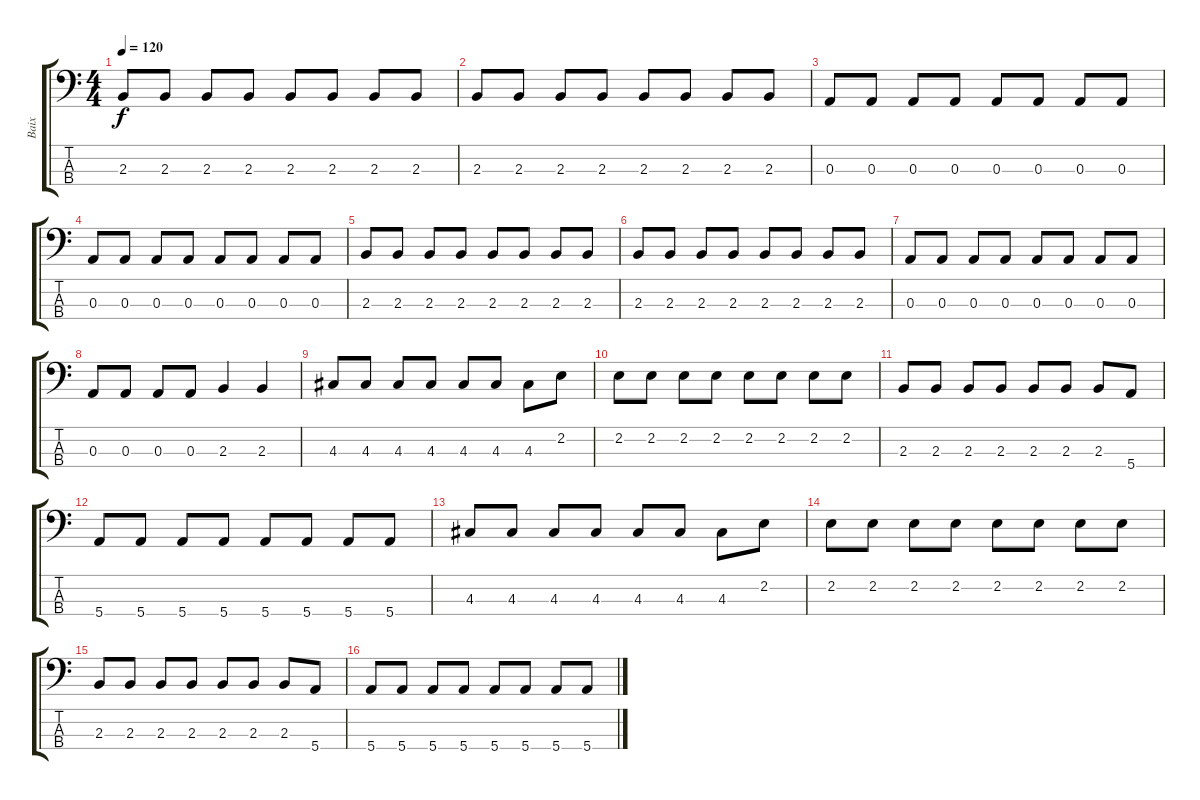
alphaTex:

\track ("Baix" "Baix") {instrument electricbassfinger}
\staff {score tabs}
\tuning (G2 D2 A1 E1) {hide}
\ts (4 4)
\tempo 120
\clef f4
\ks c
2.3.8{dy f} 2.3.8 2.3.8 2.3.8 2.3.8 2.3.8 2.3.8 2.3.8 |
2.3.8 2.3.8 2.3.8 2.3.8 2.3.8 2.3.8 2.3.8 2.3.8 |
0.3.8 0.3.8 0.3.8 0.3.8 0.3.8 0.3.8 0.3.8 0.3.8 |
0.3.8 0.3.8 0.3.8 0.3.8 0.3.8 0.3.8 0.3.8 0.3.8 |
2.3.8 2.3.8 2.3.8 2.3.8 2.3.8 2.3.8 2.3.8 2.3.8 |
2.3.8 2.3.8 2.3.8 2.3.8 2.3.8 2.3.8 2.3.8 2.3.8 |
0.3.8 0.3.8 0.3.8 0.3.8 0.3.8 0.3.8 0.3.8 0.3.8 |
0.3.8 0.3.8 0.3.8 0.3.8 2.3.4 2.3.4 |
4.3.8 4.3.8 4.3.8 4.3.8 4.3.8 4.3.8 4.3.8 2.2.8 |
2.2.8 2.2.8 2.2.8 2.2.8 2.2.8 2.2.8 2.2.8 2.2.8 |
2.3.8 2.3.8 2.3.8 2.3.8 2.3.8 2.3.8 2.3.8 5.4.8 |
5.4.8 5.4.8 5.4.8 5.4.8 5.4.8 5.4.8 5.4.8 5.4.8 |
4.3.8 4.3.8 4.3.8 4.3.8 4.3.8 4.3.8 4.3.8 2.2.8 |
2.2.8 2.2.8 2.2.8 2.2.8 2.2.8 2.2.8 2.2.8 2.2.8 |
2.3.8 2.3.8 2.3.8 2.3.8 2.3.8 2.3.8 2.3.8 5.4.8 |
5.4.8 5.4.8 5.4.8 5.4.8 5.4.8 5.4.8 5.4.8 5.4.8
